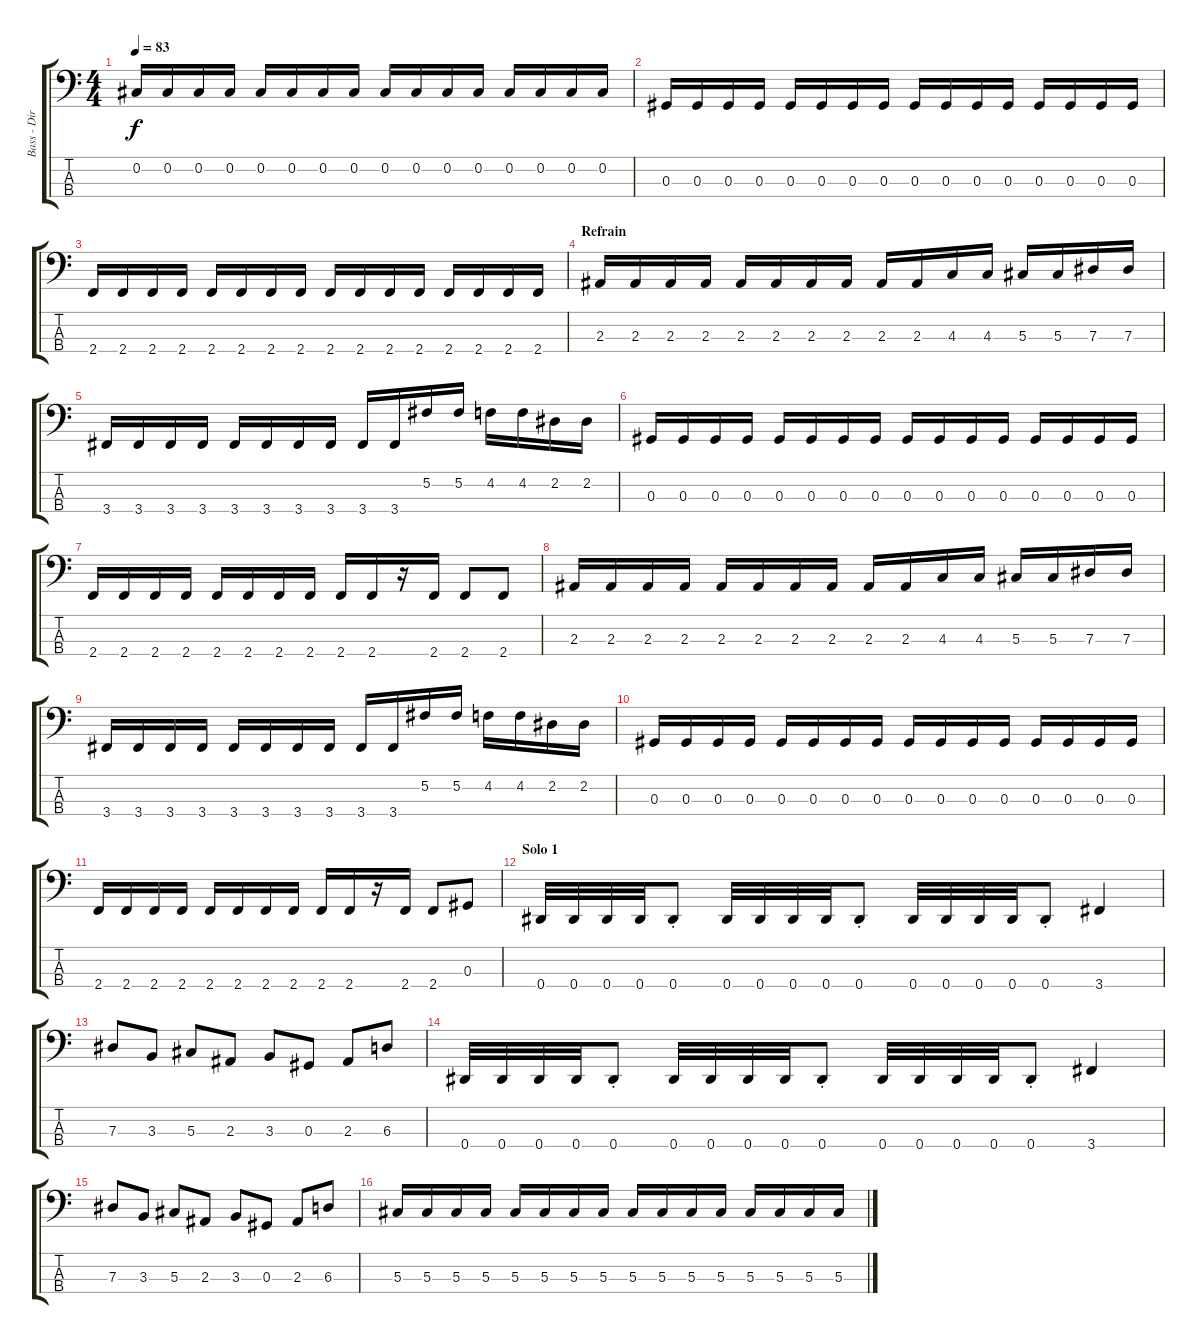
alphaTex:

\track ("Bass - Dirk Schlächter" "Bass - Dir") {instrument acousticguitarsteel}
\staff {score tabs}
\tuning (Gb2 Db2 Ab1 Eb1) {hide}
\ts (4 4)
\tempo 83
\clef f4
\ks c
0.2.16{dy f} 0.2.16 0.2.16 0.2.16 0.2.16 0.2.16 0.2.16 0.2.16 0.2.16 0.2.16 0.2.16 0.2.16 0.2.16 0.2.16 0.2.16 0.2.16 |
0.3.16 0.3.16 0.3.16 0.3.16 0.3.16 0.3.16 0.3.16 0.3.16 0.3.16 0.3.16 0.3.16 0.3.16 0.3.16 0.3.16 0.3.16 0.3.16 |
2.4.16 2.4.16 2.4.16 2.4.16 2.4.16 2.4.16 2.4.16 2.4.16 2.4.16 2.4.16 2.4.16 2.4.16 2.4.16 2.4.16 2.4.16 2.4.16 |
\section ("" "Refrain")
2.3.16 2.3.16 2.3.16 2.3.16 2.3.16 2.3.16 2.3.16 2.3.16 2.3.16 2.3.16 4.3.16 4.3.16 5.3.16 5.3.16 7.3.16 7.3.16 |
3.4.16 3.4.16 3.4.16 3.4.16 3.4.16 3.4.16 3.4.16 3.4.16 3.4.16 3.4.16 5.2.16 5.2.16 4.2.16 4.2.16 2.2.16 2.2.16 |
0.3.16 0.3.16 0.3.16 0.3.16 0.3.16 0.3.16 0.3.16 0.3.16 0.3.16 0.3.16 0.3.16 0.3.16 0.3.16 0.3.16 0.3.16 0.3.16 |
2.4.16 2.4.16 2.4.16 2.4.16 2.4.16 2.4.16 2.4.16 2.4.16 2.4.16 2.4.16 r.16 2.4.16 2.4.8 2.4.8 |
2.3.16 2.3.16 2.3.16 2.3.16 2.3.16 2.3.16 2.3.16 2.3.16 2.3.16 2.3.16 4.3.16 4.3.16 5.3.16 5.3.16 7.3.16 7.3.16 |
3.4.16 3.4.16 3.4.16 3.4.16 3.4.16 3.4.16 3.4.16 3.4.16 3.4.16 3.4.16 5.2.16 5.2.16 4.2.16 4.2.16 2.2.16 2.2.16 |
0.3.16 0.3.16 0.3.16 0.3.16 0.3.16 0.3.16 0.3.16 0.3.16 0.3.16 0.3.16 0.3.16 0.3.16 0.3.16 0.3.16 0.3.16 0.3.16 |
2.4.16 2.4.16 2.4.16 2.4.16 2.4.16 2.4.16 2.4.16 2.4.16 2.4.16 2.4.16 r.16 2.4.16 2.4.8 0.3.8 |
\section ("" "Solo 1")
0.4.32 0.4.32 0.4.32 0.4.32 0.4{st}.8 0.4.32 0.4.32 0.4.32 0.4.32 0.4{st}.8 0.4.32 0.4.32 0.4.32 0.4.32 0.4{st}.8 3.4.4 |
7.3.8 3.3.8 5.3.8 2.3.8 3.3.8 0.3.8 2.3.8 6.3.8 |
0.4.32 0.4.32 0.4.32 0.4.32 0.4{st}.8 0.4.32 0.4.32 0.4.32 0.4.32 0.4{st}.8 0.4.32 0.4.32 0.4.32 0.4.32 0.4{st}.8 3.4.4 |
7.3.8 3.3.8 5.3.8 2.3.8 3.3.8 0.3.8 2.3.8 6.3.8 |
5.3.16 5.3.16 5.3.16 5.3.16 5.3.16 5.3.16 5.3.16 5.3.16 5.3.16 5.3.16 5.3.16 5.3.16 5.3.16 5.3.16 5.3.16 5.3.16
